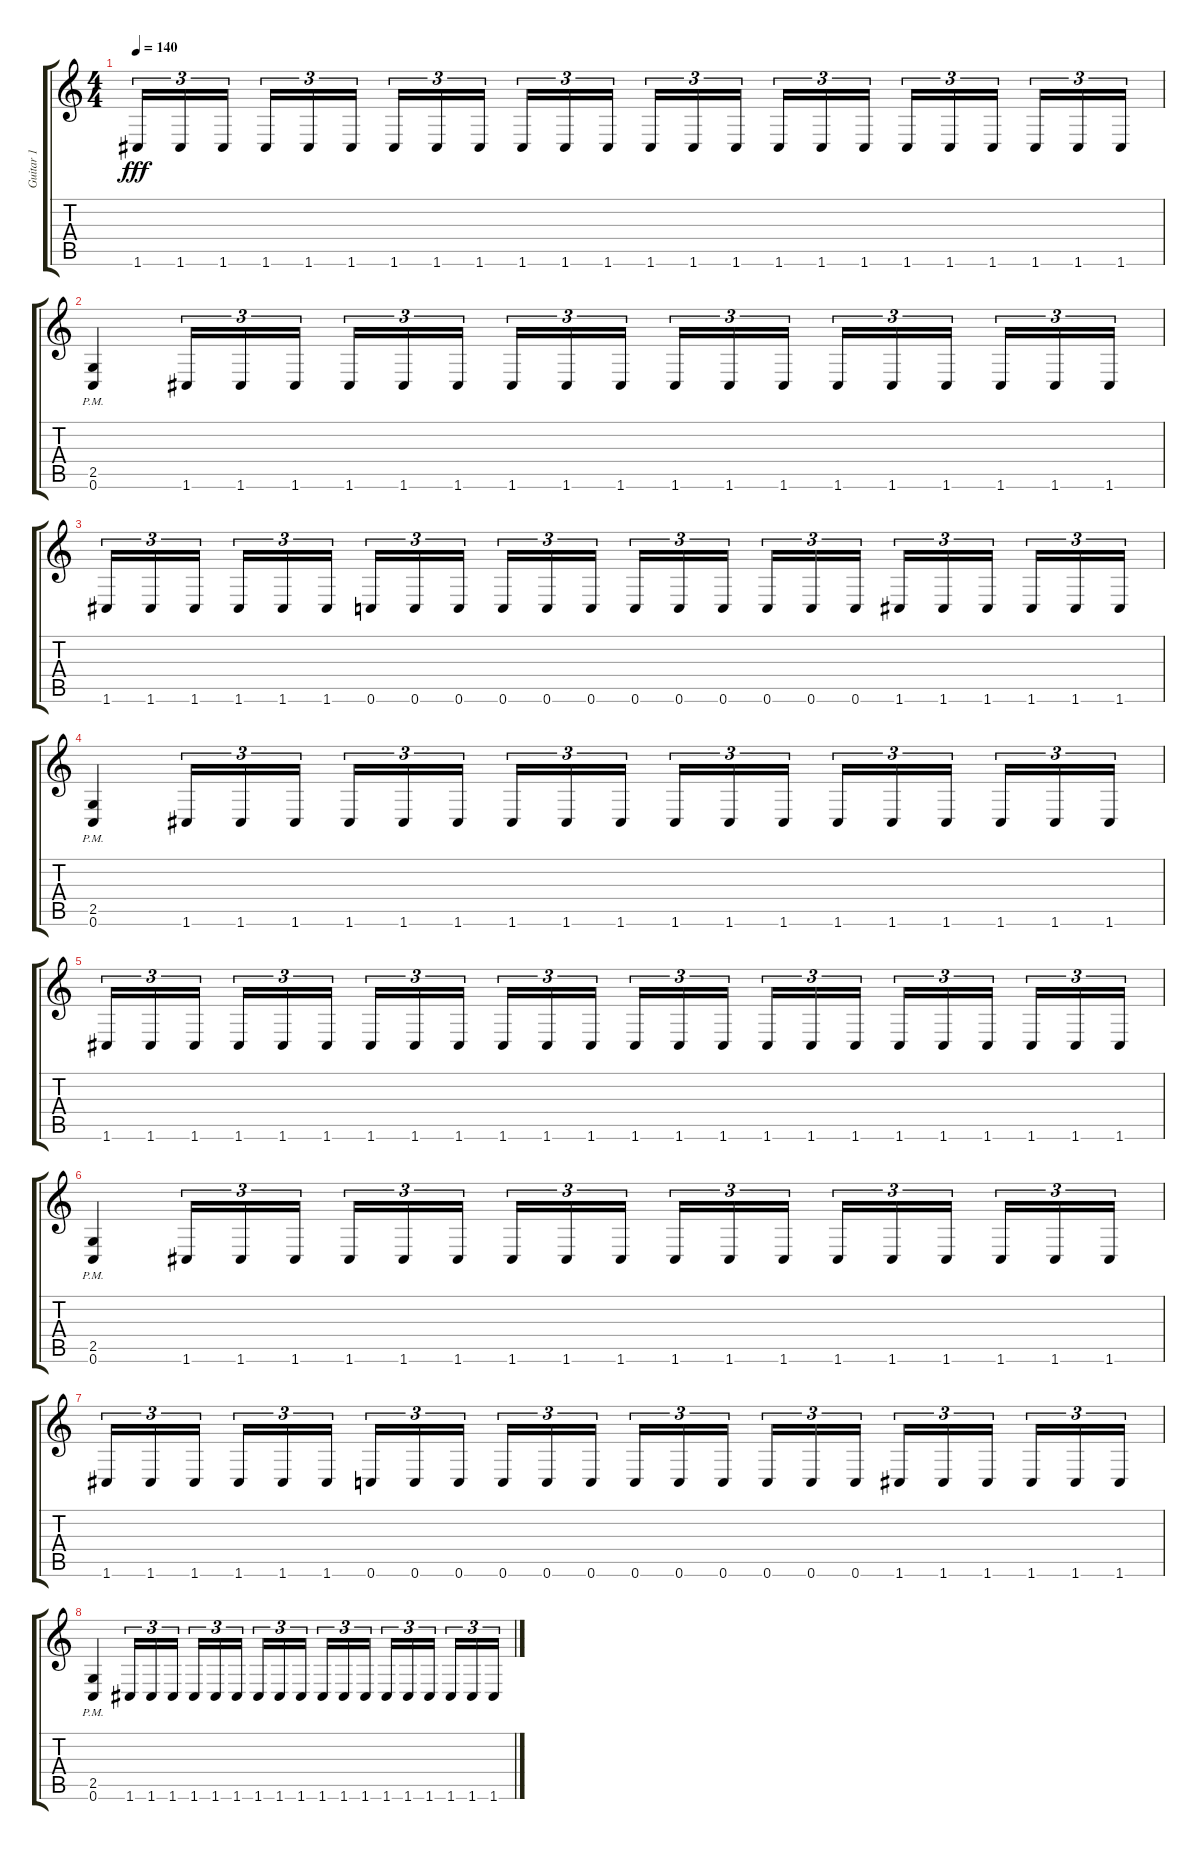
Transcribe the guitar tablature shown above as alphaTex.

\track ("Guitar 1" "Guitar 1") {instrument distortionguitar}
\staff {score tabs}
\tuning (C4 G3 Eb3 Bb2 F2 C2) {hide}
\ts (4 4)
\tempo 140
\clef g2
\ks c
1.6.16{tu (3 2) dy fff} 1.6.16{tu (3 2)} 1.6.16{tu (3 2) beam splitsecondary} 1.6.16{tu (3 2)} 1.6.16{tu (3 2)} 1.6.16{tu (3 2)} 1.6.16{tu (3 2)} 1.6.16{tu (3 2)} 1.6.16{tu (3 2) beam splitsecondary} 1.6.16{tu (3 2)} 1.6.16{tu (3 2)} 1.6.16{tu (3 2)} 1.6.16{tu (3 2)} 1.6.16{tu (3 2)} 1.6.16{tu (3 2) beam splitsecondary} 1.6.16{tu (3 2)} 1.6.16{tu (3 2)} 1.6.16{tu (3 2)} 1.6.16{tu (3 2)} 1.6.16{tu (3 2)} 1.6.16{tu (3 2) beam splitsecondary} 1.6.16{tu (3 2)} 1.6.16{tu (3 2)} 1.6.16{tu (3 2)} |
(2.5{pm} 0.6{pm}).4 1.6.16{tu (3 2)} 1.6.16{tu (3 2)} 1.6.16{tu (3 2) beam splitsecondary} 1.6.16{tu (3 2)} 1.6.16{tu (3 2)} 1.6.16{tu (3 2)} 1.6.16{tu (3 2)} 1.6.16{tu (3 2)} 1.6.16{tu (3 2) beam splitsecondary} 1.6.16{tu (3 2)} 1.6.16{tu (3 2)} 1.6.16{tu (3 2)} 1.6.16{tu (3 2)} 1.6.16{tu (3 2)} 1.6.16{tu (3 2) beam splitsecondary} 1.6.16{tu (3 2)} 1.6.16{tu (3 2)} 1.6.16{tu (3 2)} |
1.6.16{tu (3 2)} 1.6.16{tu (3 2)} 1.6.16{tu (3 2) beam splitsecondary} 1.6.16{tu (3 2)} 1.6.16{tu (3 2)} 1.6.16{tu (3 2)} 0.6.16{tu (3 2)} 0.6.16{tu (3 2)} 0.6.16{tu (3 2) beam splitsecondary} 0.6.16{tu (3 2)} 0.6.16{tu (3 2)} 0.6.16{tu (3 2)} 0.6.16{tu (3 2)} 0.6.16{tu (3 2)} 0.6.16{tu (3 2) beam splitsecondary} 0.6.16{tu (3 2)} 0.6.16{tu (3 2)} 0.6.16{tu (3 2)} 1.6.16{tu (3 2)} 1.6.16{tu (3 2)} 1.6.16{tu (3 2) beam splitsecondary} 1.6.16{tu (3 2)} 1.6.16{tu (3 2)} 1.6.16{tu (3 2)} |
(2.5{pm} 0.6{pm}).4 1.6.16{tu (3 2)} 1.6.16{tu (3 2)} 1.6.16{tu (3 2) beam splitsecondary} 1.6.16{tu (3 2)} 1.6.16{tu (3 2)} 1.6.16{tu (3 2)} 1.6.16{tu (3 2)} 1.6.16{tu (3 2)} 1.6.16{tu (3 2) beam splitsecondary} 1.6.16{tu (3 2)} 1.6.16{tu (3 2)} 1.6.16{tu (3 2)} 1.6.16{tu (3 2)} 1.6.16{tu (3 2)} 1.6.16{tu (3 2) beam splitsecondary} 1.6.16{tu (3 2)} 1.6.16{tu (3 2)} 1.6.16{tu (3 2)} |
1.6.16{tu (3 2)} 1.6.16{tu (3 2)} 1.6.16{tu (3 2) beam splitsecondary} 1.6.16{tu (3 2)} 1.6.16{tu (3 2)} 1.6.16{tu (3 2)} 1.6.16{tu (3 2)} 1.6.16{tu (3 2)} 1.6.16{tu (3 2) beam splitsecondary} 1.6.16{tu (3 2)} 1.6.16{tu (3 2)} 1.6.16{tu (3 2)} 1.6.16{tu (3 2)} 1.6.16{tu (3 2)} 1.6.16{tu (3 2) beam splitsecondary} 1.6.16{tu (3 2)} 1.6.16{tu (3 2)} 1.6.16{tu (3 2)} 1.6.16{tu (3 2)} 1.6.16{tu (3 2)} 1.6.16{tu (3 2) beam splitsecondary} 1.6.16{tu (3 2)} 1.6.16{tu (3 2)} 1.6.16{tu (3 2)} |
(2.5{pm} 0.6{pm}).4 1.6.16{tu (3 2)} 1.6.16{tu (3 2)} 1.6.16{tu (3 2) beam splitsecondary} 1.6.16{tu (3 2)} 1.6.16{tu (3 2)} 1.6.16{tu (3 2)} 1.6.16{tu (3 2)} 1.6.16{tu (3 2)} 1.6.16{tu (3 2) beam splitsecondary} 1.6.16{tu (3 2)} 1.6.16{tu (3 2)} 1.6.16{tu (3 2)} 1.6.16{tu (3 2)} 1.6.16{tu (3 2)} 1.6.16{tu (3 2) beam splitsecondary} 1.6.16{tu (3 2)} 1.6.16{tu (3 2)} 1.6.16{tu (3 2)} |
1.6.16{tu (3 2)} 1.6.16{tu (3 2)} 1.6.16{tu (3 2) beam splitsecondary} 1.6.16{tu (3 2)} 1.6.16{tu (3 2)} 1.6.16{tu (3 2)} 0.6.16{tu (3 2)} 0.6.16{tu (3 2)} 0.6.16{tu (3 2) beam splitsecondary} 0.6.16{tu (3 2)} 0.6.16{tu (3 2)} 0.6.16{tu (3 2)} 0.6.16{tu (3 2)} 0.6.16{tu (3 2)} 0.6.16{tu (3 2) beam splitsecondary} 0.6.16{tu (3 2)} 0.6.16{tu (3 2)} 0.6.16{tu (3 2)} 1.6.16{tu (3 2)} 1.6.16{tu (3 2)} 1.6.16{tu (3 2) beam splitsecondary} 1.6.16{tu (3 2)} 1.6.16{tu (3 2)} 1.6.16{tu (3 2)} |
(2.5{pm} 0.6{pm}).4 1.6.16{tu (3 2)} 1.6.16{tu (3 2)} 1.6.16{tu (3 2) beam splitsecondary} 1.6.16{tu (3 2)} 1.6.16{tu (3 2)} 1.6.16{tu (3 2)} 1.6.16{tu (3 2)} 1.6.16{tu (3 2)} 1.6.16{tu (3 2) beam splitsecondary} 1.6.16{tu (3 2)} 1.6.16{tu (3 2)} 1.6.16{tu (3 2)} 1.6.16{tu (3 2)} 1.6.16{tu (3 2)} 1.6.16{tu (3 2) beam splitsecondary} 1.6.16{tu (3 2)} 1.6.16{tu (3 2)} 1.6.16{tu (3 2)}
